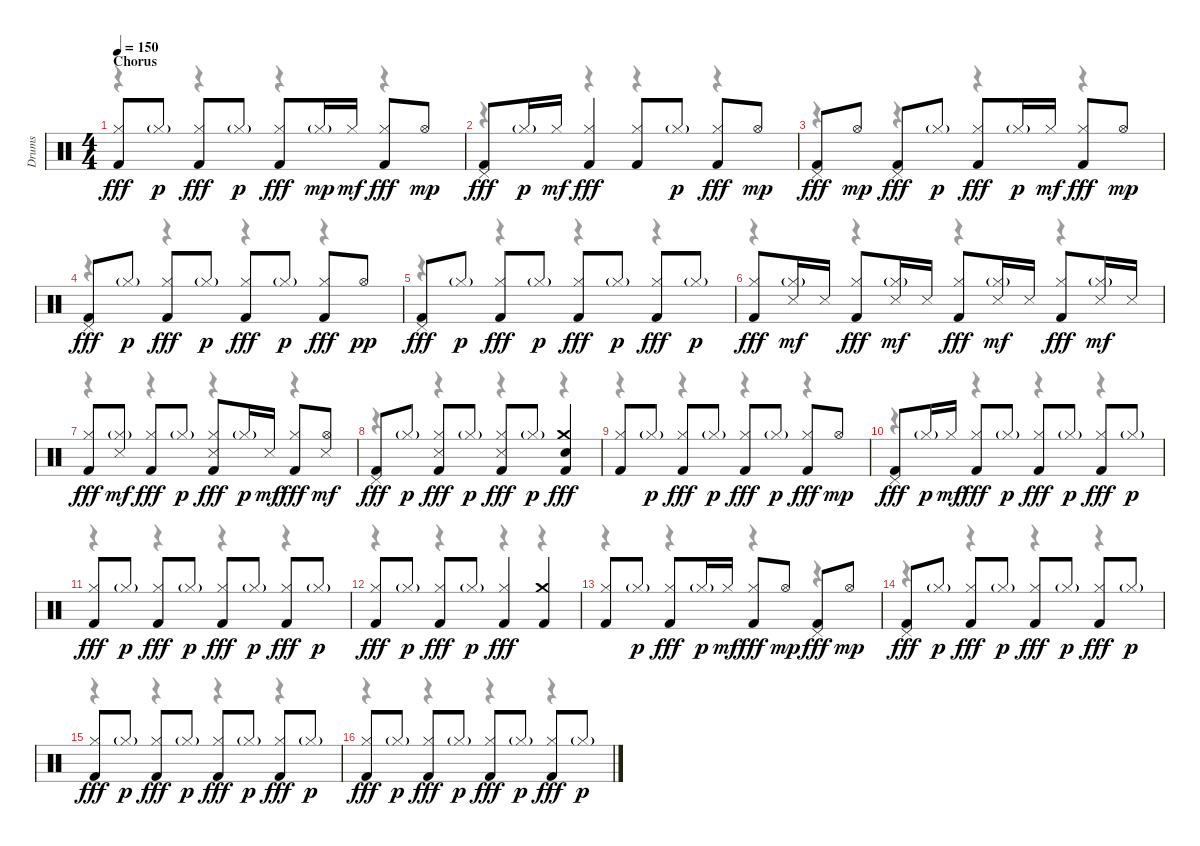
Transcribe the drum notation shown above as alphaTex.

\track ("Drums" "Drums") {instrument percussion}
\staff {score}
\articulation defaults
\voice
\ts (4 4)
\section ("" "Chorus")
\tempo 150
\clef neutral
\ks c
("Kick (hit) 2" "Hi-Hat (closed)").8{dy fff} "Hi-Hat (closed)"{g}.8{dy p} ("Kick (hit) 2" "Hi-Hat (closed)").8{dy fff} "Hi-Hat (closed)"{g}.8{dy p} ("Kick (hit) 2" "Hi-Hat (closed)").8{dy fff} "Hi-Hat (closed)"{g}.16{dy mp} "Hi-Hat (closed)".16{dy mf} ("Kick (hit) 2" "Hi-Hat (closed)").8{dy fff} "Hi-Hat (open)".8{dy mp} |
("Kick (hit) 2" "Pedal Hi-Hat (hit)").8{dy fff} "Hi-Hat (closed)"{g}.16{dy p} "Hi-Hat (closed)".16{dy mf} ("Kick (hit) 2" "Hi-Hat (closed)").4{dy fff} ("Kick (hit) 2" "Hi-Hat (closed)").8 "Hi-Hat (closed)"{g}.8{dy p} ("Kick (hit) 2" "Hi-Hat (closed)").8{dy fff} "Hi-Hat (open)".8{dy mp} |
("Kick (hit) 2" "Pedal Hi-Hat (hit)").8{dy fff} "Hi-Hat (open)".8{dy mp} ("Kick (hit) 2" "Pedal Hi-Hat (hit)").8{dy fff} "Hi-Hat (closed)"{g}.8{dy p} ("Kick (hit) 2" "Hi-Hat (closed)").8{dy fff} "Hi-Hat (closed)"{g}.16{dy p} "Hi-Hat (closed)".16{dy mf} ("Kick (hit) 2" "Hi-Hat (closed)").8{dy fff} "Hi-Hat (open)".8{dy mp} |
("Kick (hit) 2" "Pedal Hi-Hat (hit)").8{dy fff} "Hi-Hat (closed)"{g}.8{dy p} ("Kick (hit) 2" "Hi-Hat (closed)").8{dy fff} "Hi-Hat (closed)"{g}.8{dy p} ("Kick (hit) 2" "Hi-Hat (closed)").8{dy fff} "Hi-Hat (closed)"{g}.8{dy p} ("Kick (hit) 2" "Hi-Hat (closed)").8{dy fff} "Hi-Hat (open)".8{dy pp} |
("Kick (hit) 2" "Pedal Hi-Hat (hit)").8{dy fff} "Hi-Hat (closed)"{g}.8{dy p} ("Kick (hit) 2" "Hi-Hat (closed)").8{dy fff} "Hi-Hat (closed)"{g}.8{dy p} ("Kick (hit) 2" "Hi-Hat (closed)").8{dy fff} "Hi-Hat (closed)"{g}.8{dy p} ("Kick (hit) 2" "Hi-Hat (closed)").8{dy fff} "Hi-Hat (closed)"{g}.8{dy p} |
("Kick (hit) 2" "Hi-Hat (closed)").8{dy fff} ("Snare (side stick) 3" "Hi-Hat (closed)"{g}).16{dy mf} "Snare (side stick) 3".16 ("Kick (hit) 2" "Hi-Hat (closed)").8{dy fff} ("Snare (side stick) 3" "Hi-Hat (closed)"{g}).16{dy mf} "Snare (side stick) 3".16 ("Kick (hit) 2" "Hi-Hat (closed)").8{dy fff} ("Snare (side stick) 3" "Hi-Hat (closed)"{g}).16{dy mf} "Snare (side stick) 3".16 ("Kick (hit) 2" "Hi-Hat (closed)").8{dy fff} ("Snare (side stick) 3" "Hi-Hat (closed)"{g}).16{dy mf} "Snare (side stick) 3".16 |
("Kick (hit) 2" "Hi-Hat (closed)").8{dy fff} ("Snare (side stick) 3" "Hi-Hat (closed)"{g}).8{dy mf} ("Kick (hit) 2" "Hi-Hat (closed)").8{dy fff} "Hi-Hat (closed)"{g}.8{dy p} ("Kick (hit) 2" "Snare (side stick) 3" "Hi-Hat (closed)").8{dy fff} "Hi-Hat (closed)"{g}.16{dy p} "Snare (side stick) 3".16{dy mf} ("Kick (hit) 2" "Hi-Hat (closed)").8{dy fff} ("Snare (side stick) 3" "Hi-Hat (open)").8{dy mf} |
("Kick (hit) 2" "Pedal Hi-Hat (hit)").8{dy fff} "Hi-Hat (closed)"{g}.8{dy p} ("Kick (hit) 2" "Snare (side stick) 3" "Hi-Hat (closed)").8{dy fff} "Hi-Hat (closed)"{g}.8{dy p} ("Kick (hit) 2" "Snare (side stick) 3" "Hi-Hat (closed)").8{dy fff} "Hi-Hat (closed)"{g}.8{dy p} ("Kick (hit) 2" "Snare (hit) 2" "Crash medium (hit)").4{dy fff} |
("Kick (hit) 2" "Hi-Hat (closed)").8 "Hi-Hat (closed)"{g}.8{dy p} ("Kick (hit) 2" "Hi-Hat (closed)").8{dy fff} "Hi-Hat (closed)"{g}.8{dy p} ("Kick (hit) 2" "Hi-Hat (closed)").8{dy fff} "Hi-Hat (closed)"{g}.8{dy p} ("Kick (hit) 2" "Hi-Hat (closed)").8{dy fff} "Hi-Hat (open)".8{dy mp} |
("Kick (hit) 2" "Pedal Hi-Hat (hit)").8{dy fff} "Hi-Hat (closed)"{g}.16{dy p} "Hi-Hat (closed)".16{dy mf} ("Kick (hit) 2" "Hi-Hat (closed)").8{dy fff} "Hi-Hat (closed)"{g}.8{dy p} ("Kick (hit) 2" "Hi-Hat (closed)").8{dy fff} "Hi-Hat (closed)"{g}.8{dy p} ("Kick (hit) 2" "Hi-Hat (closed)").8{dy fff} "Hi-Hat (closed)"{g}.8{dy p} |
("Kick (hit) 2" "Hi-Hat (closed)").8{dy fff} "Hi-Hat (closed)"{g}.8{dy p} ("Kick (hit) 2" "Hi-Hat (closed)").8{dy fff} "Hi-Hat (closed)"{g}.8{dy p} ("Kick (hit) 2" "Hi-Hat (closed)").8{dy fff} "Hi-Hat (closed)"{g}.8{dy p} ("Kick (hit) 2" "Hi-Hat (closed)").8{dy fff} "Hi-Hat (closed)"{g}.8{dy p} |
("Kick (hit) 2" "Hi-Hat (closed)").8{dy fff} "Hi-Hat (closed)"{g}.8{dy p} ("Kick (hit) 2" "Hi-Hat (closed)").8{dy fff} "Hi-Hat (closed)"{g}.8{dy p} ("Kick (hit) 2" "Hi-Hat (closed)").4{dy fff} ("Kick (hit) 2" "Crash medium (hit)").4 |
("Kick (hit) 2" "Hi-Hat (closed)").8 "Hi-Hat (closed)"{g}.8{dy p} ("Kick (hit) 2" "Hi-Hat (closed)").8{dy fff} "Hi-Hat (closed)"{g}.16{dy p} "Hi-Hat (closed)".16{dy mf} ("Kick (hit) 2" "Hi-Hat (closed)").8{dy fff} "Hi-Hat (open)".8{dy mp} ("Kick (hit) 2" "Pedal Hi-Hat (hit)").8{dy fff} "Hi-Hat (open)".8{dy mp} |
("Kick (hit) 2" "Pedal Hi-Hat (hit)").8{dy fff} "Hi-Hat (closed)"{g}.8{dy p} ("Kick (hit) 2" "Hi-Hat (closed)").8{dy fff} "Hi-Hat (closed)"{g}.8{dy p} ("Kick (hit) 2" "Hi-Hat (closed)").8{dy fff} "Hi-Hat (closed)"{g}.8{dy p} ("Kick (hit) 2" "Hi-Hat (closed)").8{dy fff} "Hi-Hat (closed)"{g}.8{dy p} |
("Kick (hit) 2" "Hi-Hat (closed)").8{dy fff} "Hi-Hat (closed)"{g}.8{dy p} ("Kick (hit) 2" "Hi-Hat (closed)").8{dy fff} "Hi-Hat (closed)"{g}.8{dy p} ("Kick (hit) 2" "Hi-Hat (closed)").8{dy fff} "Hi-Hat (closed)"{g}.8{dy p} ("Kick (hit) 2" "Hi-Hat (closed)").8{dy fff} "Hi-Hat (closed)"{g}.8{dy p} |
("Kick (hit) 2" "Hi-Hat (closed)").8{dy fff} "Hi-Hat (closed)"{g}.8{dy p} ("Kick (hit) 2" "Hi-Hat (closed)").8{dy fff} "Hi-Hat (closed)"{g}.8{dy p} ("Kick (hit) 2" "Hi-Hat (closed)").8{dy fff} "Hi-Hat (closed)"{g}.8{dy p} ("Kick (hit) 2" "Hi-Hat (closed)").8{dy fff} "Hi-Hat (closed)"{g}.8{dy p}
\voice
\clef neutral
\ottava regular
\simile none
\ks c
r.4{dy f} r.4 r.4 r.4 |
r.4 r.4 r.4 r.4 |
r.4 r.4 r.4 r.4 |
r.4 r.4 r.4 r.4 |
r.4 r.4 r.4 r.4 |
r.4 r.4 r.4 r.4 |
r.4 r.4 r.4 r.4 |
r.4 r.4 r.4 r.4 |
r.4 r.4 r.4 r.4 |
r.4 r.4 r.4 r.4 |
r.4 r.4 r.4 r.4 |
r.4 r.4 r.4 r.4 |
r.4 r.4 r.4 r.4 |
r.4 r.4 r.4 r.4 |
r.4 r.4 r.4 r.4 |
r.4 r.4 r.4 r.4
